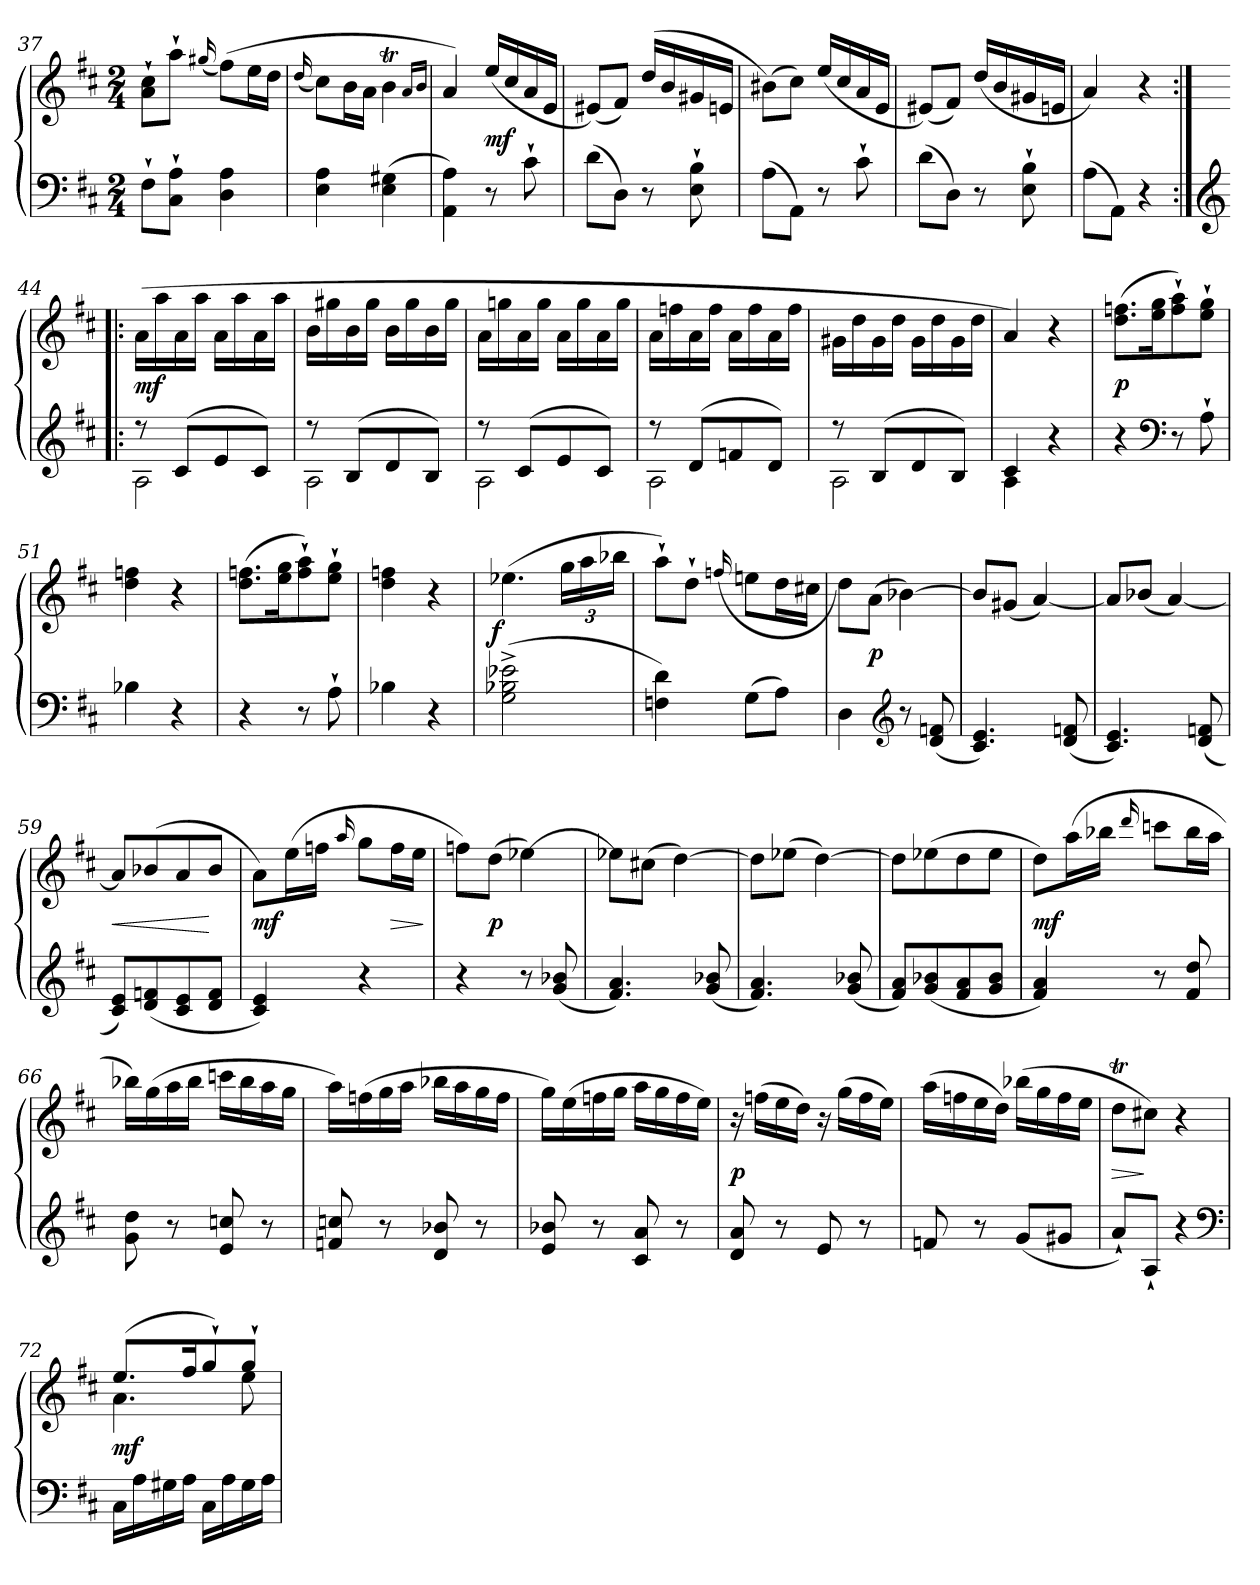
**kern	**kern	**dynam
*part1	*part1	*part1
*staff2	*staff1	*staff1/2
!!LO:LB:g=z
*clefF4	*clefG2	*
*k[f#c#]	*k[f#c#]	*
*D:	*D:	*
*M2/4	*M2/4	*
=37	=37	=37
8F#`L	8a` 8cc#`L	.
8C#` 8A`J	8aa`J	.
.	(16qqgg#X	.
4D 4A	(8ff#L)	.
.	16eeL	.
.	16ddJJ	.
=38	=38	=38
.	(16qqdd	.
4E 4A	8cc#L)	.
.	16bL	.
.	16aJJ	.
(4E 4G#X	4bT	.
.	16qaLL	.
.	16qbJJ	.
=39	=39	=39
4AA 4A)	4a)	.
8r	(16eeLL	mf
.	16cc#	.
8c#`	16a	.
.	16eJJ	.
=40	=40	=40
(8dL	(8e#XL)	.
8DJ)	8f#J)	.
8r	(16ddLL	.
.	16b	.
8E` 8B`	16g#X	.
.	16enJJ	.
=41	=41	=41
(8AL	(8b#XL)	.
8AAJ)	8cc#J)	.
8r	(16eeLL	.
.	16cc#	.
8c#`	16a	.
.	16eJJ	.
=42	=42	=42
(8dL	(8e#XL)	.
8DJ)	8f#J)	.
8r	(16ddLL	.
.	16b	.
8E` 8B`	16g#X	.
.	16enJJ	.
=43	=43	=43
(8AL	4a)	.
8AAJ)	.	.
4r	4r	.
!!LO:LB:g=z
=44:|!|:	=44:|!|:	=44:|!|:
*clefG2	*	*
*^	*	*
8rdd	2A	(16aLL	mf
.	.	16aa	.
(8c#L	.	16a	.
.	.	16aaJJ	.
8e	.	16aLL	.
.	.	16aa	.
8c#J)	.	16a	.
.	.	16aaJJ	.
=45	=45	=45	=45
8rdd	2A	16bLL	.
.	.	16gg#X	.
(8BL	.	16b	.
.	.	16gg#JJ	.
8d	.	16bLL	.
.	.	16gg#	.
8BJ)	.	16b	.
.	.	16gg#JJ	.
=46	=46	=46	=46
8rdd	2A	16aLL	.
.	.	16ggn	.
(8c#L	.	16a	.
.	.	16ggJJ	.
8e	.	16aLL	.
.	.	16gg	.
8c#J)	.	16a	.
.	.	16ggJJ	.
=47	=47	=47	=47
8rdd	2A	16aLL	.
.	.	16ffn	.
(8dL	.	16a	.
.	.	16ffJJ	.
8fn	.	16aLL	.
.	.	16ff	.
8dJ)	.	16a	.
.	.	16ffJJ	.
=48	=48	=48	=48
8rdd	2A	16g#XLL	.
.	.	16dd	.
(8BL	.	16g#	.
.	.	16ddJJ	.
8d	.	16g#LL	.
.	.	16dd	.
8BJ)	.	16g#	.
.	.	16ddJJ	.
!!LO:LB:g=z
=49	=49	=49	=49
4c#	4A	4a)	.
4r	4ryy	4r	.
*v	*v	*	*
=50	=50	=50
4r	(8.dd 8.ffnL	p
.	16ee 16ggK	.
*clefF4	*	*
8r	8ff` 8aa`)	.
8A`	8ee` 8gg`J	.
=51	=51	=51
4B-X	4dd 4ffn	.
4r	4r	.
=52	=52	=52
4r	(8.dd 8.ffnL	.
.	16ee 16ggK	.
8r	8ff` 8aa`)	.
8A`	8ee` 8gg`J	.
=53	=53	=53
4B-X	4dd 4ffn	.
4r	4r	.
=54	=54	=54
!	!	!LO:DY:rj
(2G^ 2B-X^ 2e-X^	(4.ee-X	f
.	24ggLL	.
.	24aa	.
.	24bb-XJJ	.
=55	=55	=55
4Fn 4d)	8aa`L)	.
.	8dd`J	.
.	(>16qqffn	.
(8GL	8eenL	.
8AJ)	16ddL	.
.	16cc#XJJ	.
!!LO:LB:g=z
=56	=56	=56
4D	8ddL)	.
.	(8aJ	p
*clefG2	*	*
8r	[4b-X)	.
(8d 8fn	.	.
=57	=57	=57
4.c# 4.e)	8b-L]	.
.	(8g#XJ	.
.	[4a)	.
(8d 8fn	.	.
=58	=58	=58
4.c# 4.e)	8aL]	.
.	(8b-XJ	.
.	[4a)	.
(8d 8fn	.	.
=59	=59	=59
8c# 8eL)	8aL]	<
(8d 8fn	(<8b-X	.
8c# 8e	8a	.
8d 8fJ	8b-J	[
=60	=60	=60
4c# 4e)	8aL)	mf
.	(16eeL	.
.	16ffnJJ	.
.	16qqaa	.
4r	8ggL	.
.	16ffL	>
.	16eeJJ	.
.	.	]
=61	=61	=61
4r	8ffnL)	.
.	(8ddJ	p
8r	[4ee-X)	.
(8g 8b-X	.	.
!!LO:LB:g=z
=62	=62	=62
4.f# 4.a)	8ee-XL]	.
.	(8cc#XJ	.
.	[4dd)	.
(8g 8b-X	.	.
=63	=63	=63
4.f# 4.a)	8ddL]	.
.	(8ee-XJ	.
.	[4dd)	.
(8g 8b-X	.	.
=64	=64	=64
8f# 8aL)	8ddL]	.
(8g 8b-X	(8ee-X	.
8f# 8a	8dd	.
8g 8b-J	8ee-J	.
=65	=65	=65
4f# 4a)	8ddL)	mf
.	(16aaL	.
.	16bb-XJJ	.
.	16qqddd	.
8r	8cccnL	.
8f# 8dd	16bb-L	.
.	16aaJJ	.
=66	=66	=66
8g 8dd	16bb-XLL)	.
.	(16gg	.
8r	16aa	.
.	16bb-JJ	.
8e 8ccn	16cccnLL	.
.	16bb-	.
8r	16aa	.
.	16ggJJ	.
=67	=67	=67
8fn 8ccn	16aaLL)	.
.	(16ffn	.
8r	16gg	.
.	16aaJJ	.
8d 8b-X	16bb-XLL	.
.	16aa	.
8r	16gg	.
.	16ffJJ	.
!!LO:LB:g=z
=68	=68	=68
8e 8b-X	16ggLL)	.
.	(16ee	.
8r	16ffn	.
.	16ggJJ	.
8c# 8a	16aaLL	.
.	16gg	.
8r	16ff	.
.	16eeJJ)	.
=69	=69	=69
8d 8a	16r	p
.	(16ffnLL	.
8r	16ee	.
.	16ddJJ)	.
8e	16r	.
.	(16ggLL	.
8r	16ff	.
.	16eeJJ)	.
=70	=70	=70
8fn	(16aaLL	.
.	16ffn	.
8r	16ee	.
.	16ddJJ)	.
(8gL	(16bb-XLL	.
.	16gg	.
8g#XJ	16ff	.
.	16eeJJ	.
=71	=71	=71
8a`L)	8ddTL	>
8A`J	8cc#XJ)	]
4r	4r	.
*clefF4	*	*
=72	=72	=72
*	*^	*
16C#LL	(8.eeL	4.a	mf
16A	.	.	.
16G#X	.	.	.
16AJJ	16ff#K	.	.
16C#LL	8gg`)	.	.
16A	.	.	.
16G#	8gg`J	8ee	.
16AJJ	.	.	.
*	*v	*v	*
=	=	=
*-	*-	*-
